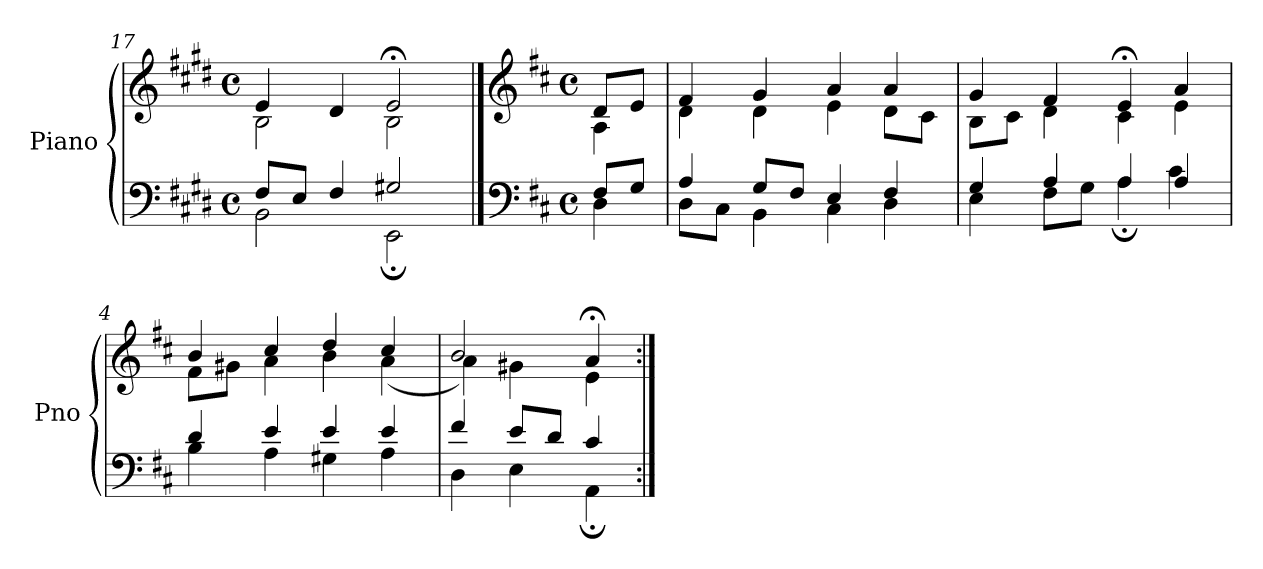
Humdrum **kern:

**kern	**kern
*part1	*part1
*staff2	*staff1
*I"Piano	*
*I'Pno	*
*clefF4	*clefG2
*k[f#c#g#d#]	*k[f#c#g#d#]
*M4/4	*M4/4
*met(c)	*met(c)
=17	=17
*^	*^
8F#/L	2BB\	4e/	2B\
8E/J	.	.	.
4F#/	.	4d#/	.
2G#X/	2EE;\	2e;</	2B\
==1	==1	==1	==1
*clefF4	*	*clefG2	*
*k[f#c#]	*	*k[f#c#]	*
*M4/4	*	*M4/4	*
*met(c)	*	*met(c)	*
8F#/L	4D\	8d/L	4A\
8G/J	.	8e/J	.
=2	=2	=2	=2
4A/	8D\L	4f#/	4d\
.	8C#\J	.	.
8G/L	4BB\	4g/	4d\
8F#/J	.	.	.
4E/	4C#\	4a/	4e\
4F#/	4D\	4a/	8d\L
.	.	.	8c#\J
=3	=3	=3	=3
4G/	4E\	4g/	8B\L
.	.	.	8c#\J
4A/	8F#\L	4f#/	4d\
.	8G\J	.	.
4A/	4A;\	4e;</	4c#\
4A/	4c#\	4a/	4e\
=4	=4	=4	=4
4d/	4B\	4b/	8f#\L
.	.	.	8g#X\J
4e/	4A\	4cc#/	4a\
4e/	4G#X\	4dd/	4b\
4e/	4A\	4cc#/	(<4a\
=5	=5	=5	=5
4f#/	4D\	2b/	4a\)
8e/L	4E\	.	4g#X\
8d/J	.	.	.
4c#/	4AA;\	4a;</	4e\
*v	*v	*	*
*	*v	*v
=:|!	=:|!
*-	*-
